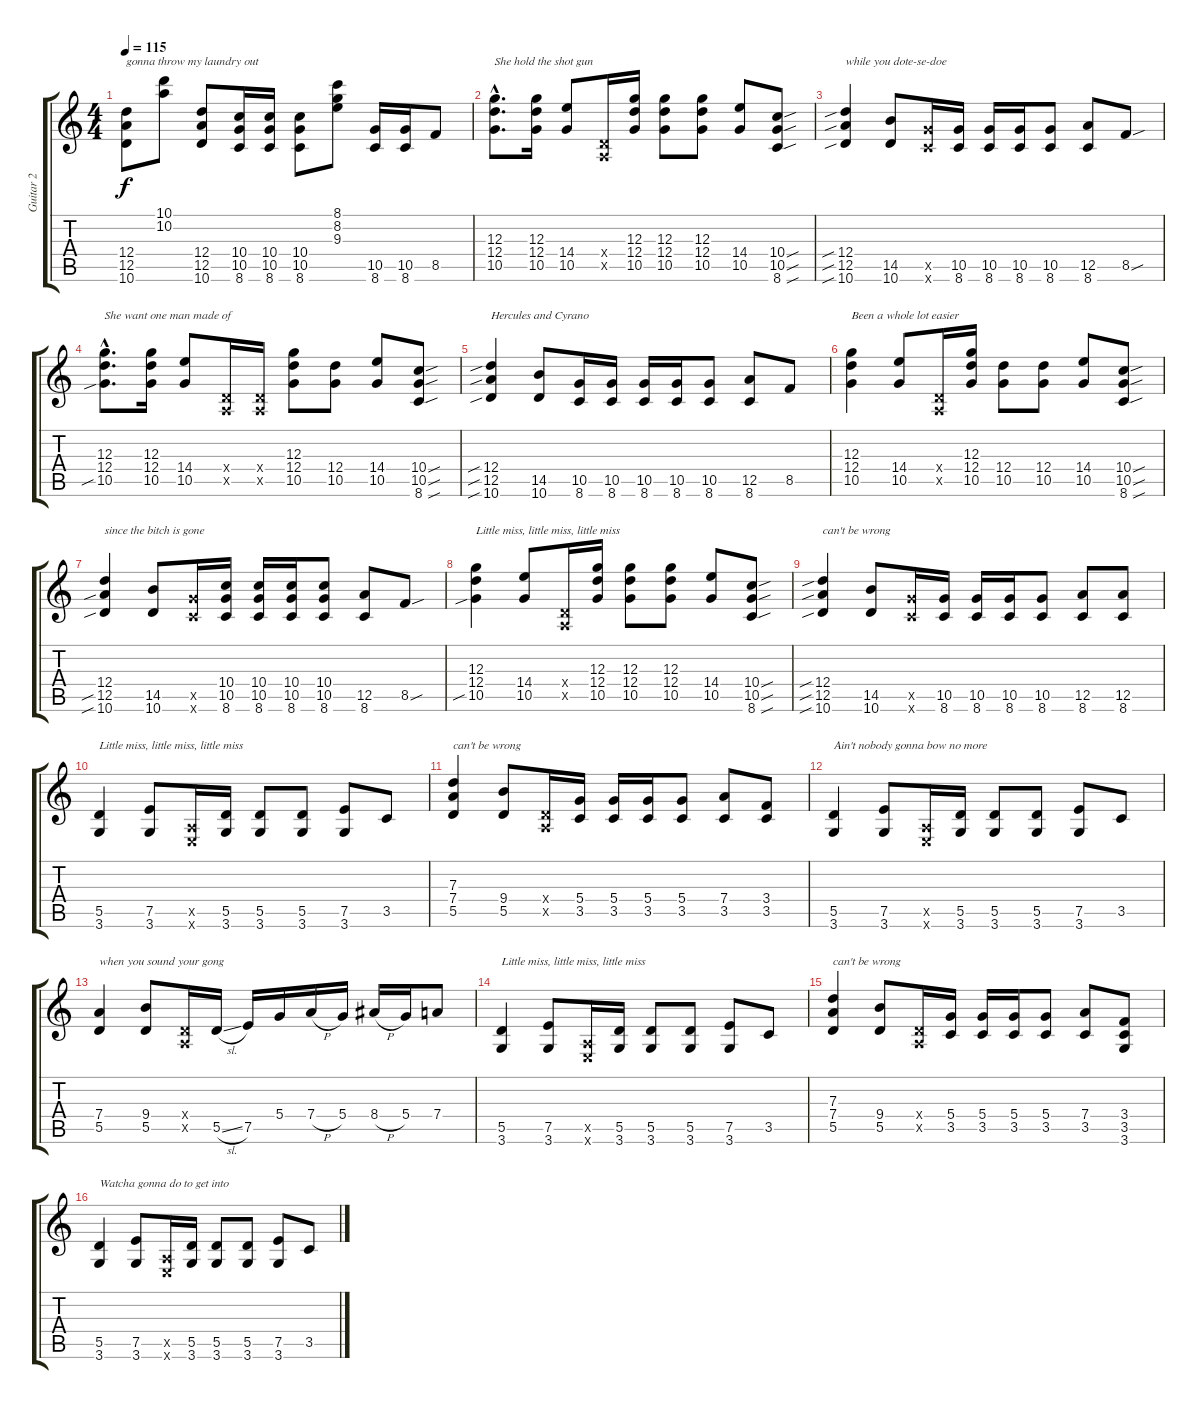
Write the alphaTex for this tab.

\track ("Guitar 2" "Guitar 2") {instrument electricguitarclean}
\staff {score tabs}
\tuning (E4 B3 G3 D3 A2 E2) {hide}
\ts (4 4)
\tempo 115
\clef g2
\ks c
(12.4 12.5 10.6).8{txt "gonna throw my laundry out" dy f} (10.1 10.2).8 (12.4 12.5 10.6).8 (10.4 10.5 8.6).16 (10.4 10.5 8.6).16 (10.4 10.5 8.6).8 (8.1 8.2 9.3).8 (10.5 8.6).16 (10.5 8.6).16 8.5.8 |
(12.3{hac} 12.4{hac} 10.5{hac}).8{d txt "She hold the shot gun"} (12.3 12.4 10.5).16 (14.4 10.5).8 (0.4{x} 0.5{x}).16 (12.3 12.4 10.5).16 (12.3 12.4 10.5).8 (12.3 12.4 10.5).8 (14.4 10.5).8 (10.4{sou} 10.5{sou} 8.6{sou}).8 |
(12.4{sib} 12.5{sib} 10.6{sib}).4{txt "while you dote-se-doe"} (14.5 10.6).8 (10.5{x} 8.6{x}).16 (10.5 8.6).16 (10.5 8.6).16 (10.5 8.6).16 (10.5 8.6).8 (12.5 8.6).8 8.5{sou}.8 |
(12.3{hac} 12.4{hac} 10.5{sib hac}).8{d txt "She want one man made of"} (12.3 12.4 10.5).16 (14.4 10.5).8 (0.4{x} 0.5{x}).16 (0.4{x} 0.5{x}).16 (12.3 12.4 10.5).8 (12.4 10.5).8 (14.4 10.5).8 (10.4{sou} 10.5{sou} 8.6{sou}).8 |
(12.4{sib} 12.5{sib} 10.6{sib}).4{txt "Hercules and Cyrano"} (14.5 10.6).8 (10.5 8.6).16 (10.5 8.6).16 (10.5 8.6).16 (10.5 8.6).16 (10.5 8.6).8 (12.5 8.6).8 8.5.8 |
(12.3 12.4 10.5).4{txt "Been a whole lot easier"} (14.4 10.5).8 (0.4{x} 0.5{x}).16 (12.3 12.4 10.5).16 (12.4 10.5).8 (12.4 10.5).8 (14.4 10.5).8 (10.4{sou} 10.5{sou} 8.6{sou}).8 |
(12.4 12.5{sib} 10.6{sib}).4{txt "since the bitch is gone"} (14.5 10.6).8 (10.5{x} 8.6{x}).16 (10.4 10.5 8.6).16 (10.4 10.5 8.6).16 (10.4 10.5 8.6).16 (10.4 10.5 8.6).8 (12.5 8.6).8 8.5{sou}.8 |
(12.3 12.4 10.5{sib}).4{txt "Little miss, little miss, little miss"} (14.4 10.5).8 (0.4{x} 0.5{x}).16 (12.3 12.4 10.5).16 (12.3 12.4 10.5).8 (12.3 12.4 10.5).8 (14.4 10.5).8 (10.4{sou} 10.5{sou} 8.6{sou}).8 |
(12.4{sib} 12.5{sib} 10.6{sib}).4{txt "can't be wrong"} (14.5 10.6).8 (10.5{x} 8.6{x}).16 (10.5 8.6).16 (10.5 8.6).16 (10.5 8.6).16 (10.5 8.6).8 (12.5 8.6).8 (12.5 8.6).8 |
(5.5 3.6).4{txt "Little miss, little miss, little miss"} (7.5 3.6).8 (0.5{x} 0.6{x}).16 (5.5 3.6).16 (5.5 3.6).8 (5.5 3.6).8 (7.5 3.6).8 3.5.8 |
(7.3 7.4 5.5).4{txt "can't be wrong"} (9.4 5.5).8 (0.4{x} 0.5{x}).16 (5.4 3.5).16 (5.4 3.5).16 (5.4 3.5).16 (5.4 3.5).8 (7.4 3.5).8 (3.4 3.5).8 |
(5.5 3.6).4{txt "Ain't nobody gonna bow no more"} (7.5 3.6).8 (0.5{x} 0.6{x}).16 (5.5 3.6).16 (5.5 3.6).8 (5.5 3.6).8 (7.5 3.6).8 3.5.8 |
(7.4 5.5).4{txt "when you sound your gong"} (9.4 5.5).8 (0.4{x} 0.5{x}).16 5.5{sl}.16 7.5.16 5.4.16 7.4{h}.16 5.4.16 8.4{h}.16 5.4.16 7.4.8 |
(5.5 3.6).4{txt "Little miss, little miss, little miss"} (7.5 3.6).8 (0.5{x} 0.6{x}).16 (5.5 3.6).16 (5.5 3.6).8 (5.5 3.6).8 (7.5 3.6).8 3.5.8 |
(7.3 7.4 5.5).4{txt "can't be wrong"} (9.4 5.5).8 (0.4{x} 0.5{x}).16 (5.4 3.5).16 (5.4 3.5).16 (5.4 3.5).16 (5.4 3.5).8 (7.4 3.5).8 (3.4 3.5 3.6).8 |
(5.5 3.6).4{txt "Watcha gonna do to get into"} (7.5 3.6).8 (0.5{x} 0.6{x}).16 (5.5 3.6).16 (5.5 3.6).8 (5.5 3.6).8 (7.5 3.6).8 3.5.8
